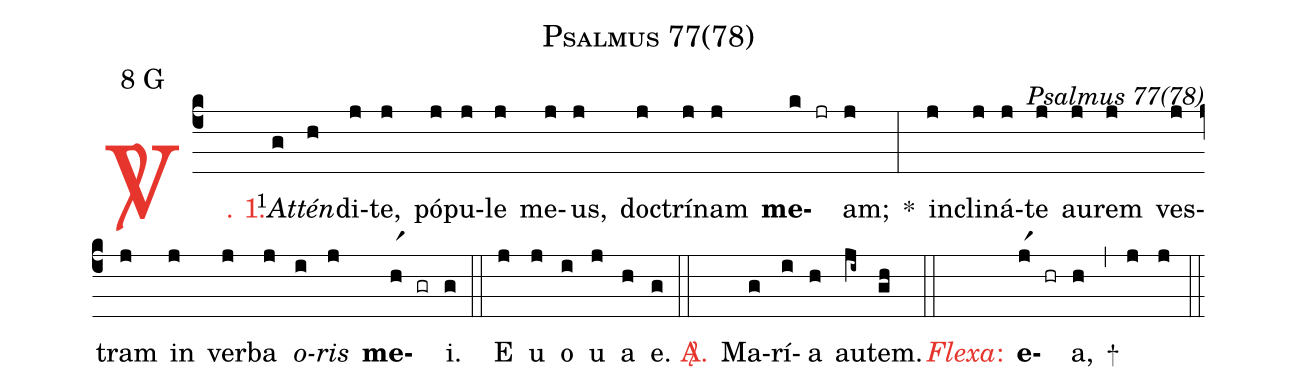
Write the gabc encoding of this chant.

name: Psalmus 77(78);
mode: 8;
mode-differentia: G;
commentary: Psalmus 77(78);
%%
(c4)

<c><sp>V/</sp>. 1.</c>() <v>\VSup{1}</v><i>At</i>(g)<i>tén</i>(h)di(j)te,(j) pó(j)pu(j)le(j) me(j)us,(j) doc(j)trí(j)nam(j) <b>me</b>(k jr)am;(j) *(:) in(j)cli(j)ná(j)te(j) au(j)rem(j) ves(j)tram(j) in(j) ver(j)ba(j) <i>o</i>(i)<i>ris</i>(j) <b>me</b>(hr1 gr)i.(g)

(::)

<eu>E(j) u(j) o(i) u(j) a(h) e.</eu>(g)

(::)

<nlba><c><sp>A/</sp>.</c>() Ma</nlba>(g)rí(i)a(h) au(ji~)tem.(gh)

(::)

<c><i>Flexa</i>:</c>() <b>e</b>(jr1 hr)a,(h) +(,) (j) (j)

(::)
